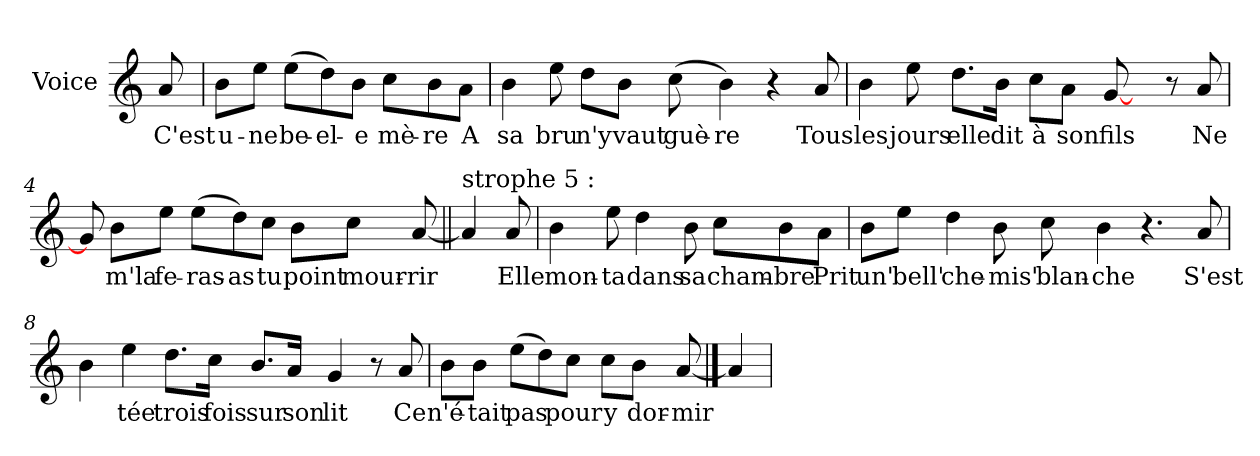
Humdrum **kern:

**kern	**text
*part1	*part1
*staff1	*staff1
*I"Voice	*
*I'V	*
*clefG2	*
*k[]	*
*C:	*
=	=
8a/	C'est
=1	=1
8b\L	u-
8ee\J	-ne
(>8ee\L	be-
8dd\)	-el-
8b\J	-e
8cc\L	mè-
8b\	-re
8a\J	A
=2	=2
4b\	sa
8ee\	bru
8dd\L	n'y
8b\J	vaut
(>8cc\	guè-
4b\)	-re
4r	.
8a/	Tous
!!LO:LB:g=z
=3	=3
4b\	les
8ee\	jours
8.dd\L	elle
16b\Jk	dit
8cc\L	à
8a\J	son
[8g/	fils
8ryy	.
8r	.
8a/	Ne
=4	=4
8g/]	.
8b\L	m'la
8ee\J	fe-
(>8ee\L	-ras-
8dd\)	-as
8cc\J	tu
8b\L	point
8cc\J	mour-
[8a/	-rir
!!LO:LB:g=z
=5||	=5||
!LO:TX:t=strophe 5 &colon;	!
4a/]	.
8a/	Elle
=6	=6
4b\	mon-
8ee\	-ta
4dd\	dans
8b\	sa
8cc\L	cham-
8b\	-bre
8a\J	Prit
=7	=7
8b\L	un'
8ee\J	bell'
4dd\	che-
8b\	-mis'
8cc\	blan-
4b\	-che
4.r	.
8a/	S'est
!!LO:LB:g=z
=8	=8
4b\	.
4ee\	tée
8.dd\L	trois
16cc\Jk	fois
8.b/L	sur
16a/Jk	son
4g/	lit
8r	.
8a/	Ce
=9	=9
8b\L	n'é-
8b\J	-tait
(>8ee\L	pas
8dd\)	.
8cc\J	pour
8cc\L	y
8b\J	dor-
[8a/	-mir
==10	==10
4a/]	.
=	=
*-	*-
